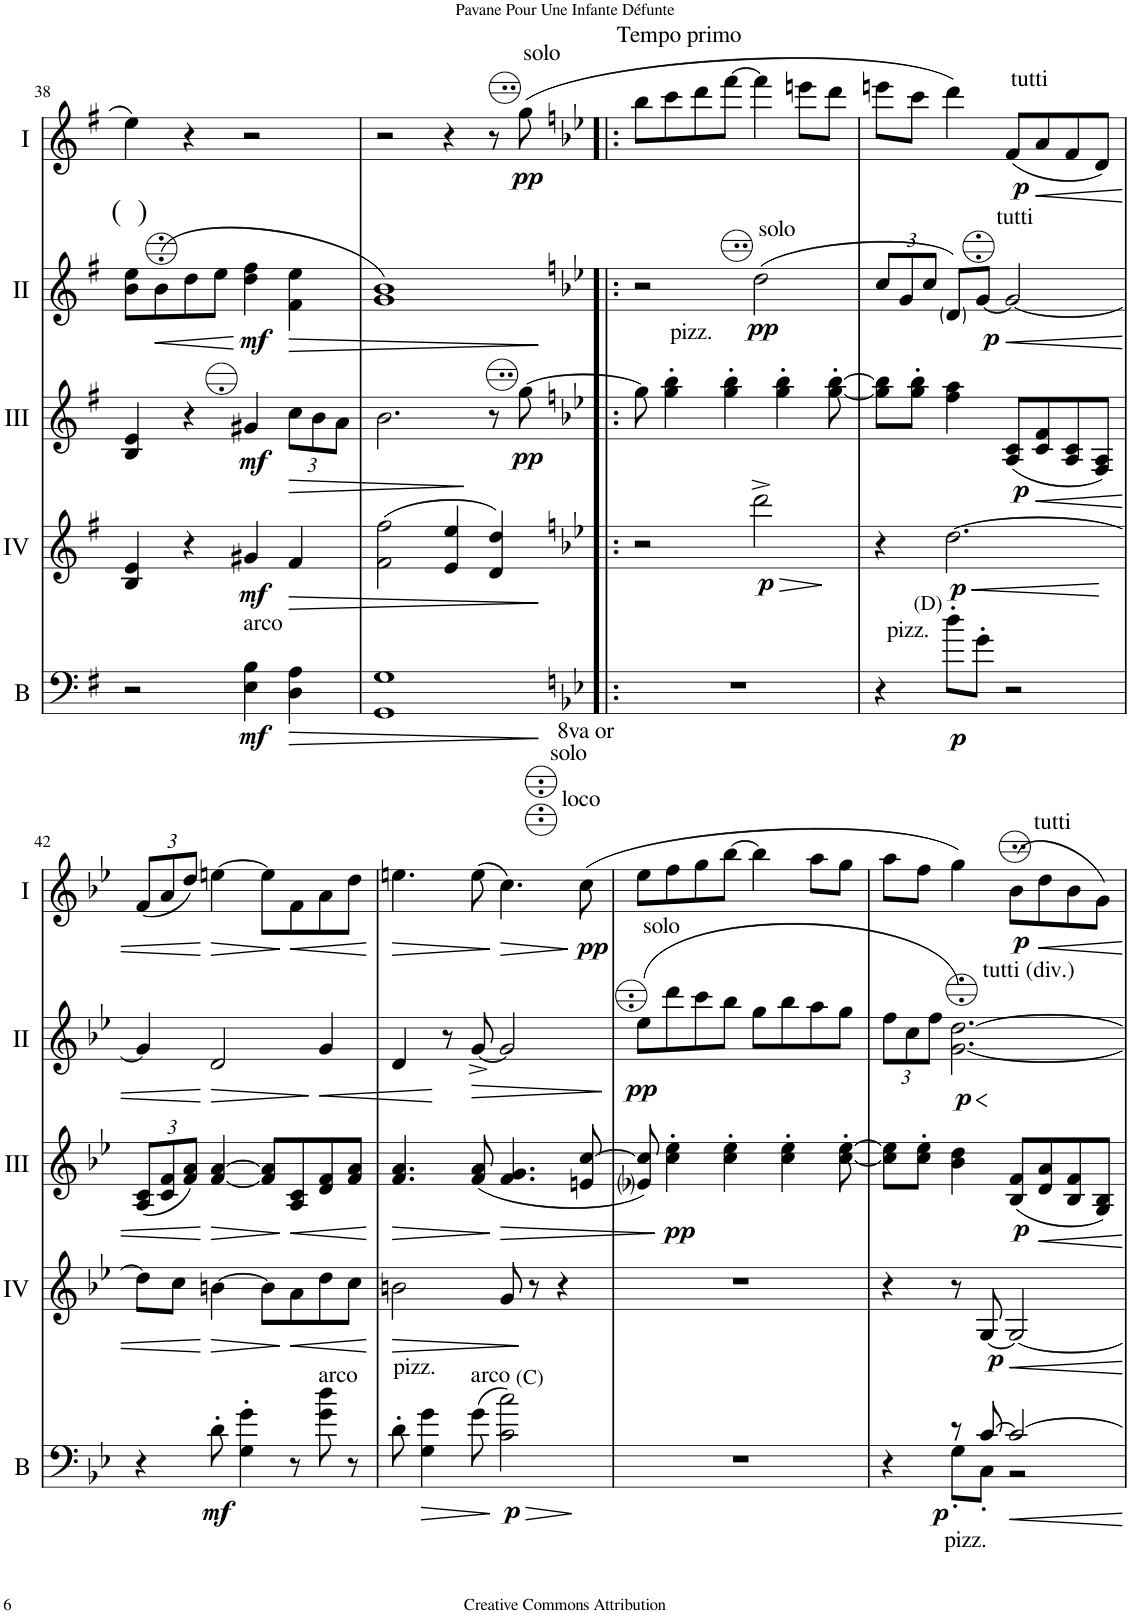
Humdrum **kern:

**kern	**dynam	**kern	**dynam	**kern	**dynam	**kern	**dynam	**kern	**dynam
*part5	*part5	*part4	*part4	*part3	*part3	*part2	*part2	*part1	*part1
*staff5	*staff5	*staff4	*staff4	*staff3	*staff3	*staff2	*staff2	*staff1	*staff1
*I"Bass	*	*I"Acc. 4	*	*I"Acc. 3	*	*I"Acc. 2	*	*I"Acc. 1	*
*I'B	*	*	*	*	*	*	*	*	*
!!LO:PB:g=z
*clefF4	*	*clefG2	*	*clefG2	*	*clefG2	*	*clefG2	*
*Trd7c12	*	*Trd7c12	*	*	*	*	*	*	*
*k[f#]	*	*k[f#]	*	*k[f#]	*	*k[f#]	*	*k[f#]	*
*M4/4	*	*M4/4	*	*M4/4	*	*M4/4	*	*M4/4	*
*met(c)	*	*met(c)	*	*met(c)	*	*met(c)	*	*met(c)	*
=38	=38	=38	=38	=38	=38	=38	=38	=38	=38
!	!	!	!	!	!	!LO:TX:a:t=(  )	!	!	!
2r	.	4B/ 4e/	.	4B/ 4e/	.	8b\ 8ee\L	.	4ee\	.
!	!	!	!	!	!	!	!LO:HP:b	!	!
.	.	.	.	.	.	(8b\	<	.	.
.	.	4r	.	4r	.	8dd\	.	4r	.
.	.	.	.	.	.	8ee\J	.	.	.
!LO:TX:a:t=arco	!	!	!	!	!	!	!	!	!
!	!LO:DY:b	!	!LO:DY:b	!	!LO:DY:b	!	!LO:DY:n=1:b	!	!
4E\ 4B\	mf	4g#X/	mf	4g#X/	mf	4dd\ 4ff#\	[ mf	2r	.
!	!LO:HP:b	!	!LO:HP:b	!	!	!	!	!	!
*	*	*	*	*Xbrackettup	*	*	*	*	*
!	!	!	!	!	!LO:HP:b	!	!LO:HP:b	!	!
4D\ 4A\	>	4f#/	>	12cc\L	>	4f#\ 4ee\	>	.	.
.	.	.	.	12b\	.	.	.	.	.
.	.	.	.	12a\J	.	.	.	.	.
=39	=39	=39	=39	=39	=39	=39	=39	=39	=39
1GG 1G	.	(2f#\ 2ff#\	.	2.b\	.	1g 1b)	.	2r	.
.	.	4e/ 4ee/	.	.	.	.	.	4r	.
.	.	4d/ 4dd/)	.	8r	]	.	.	8r	.
!	!	!	!	!	!	!	!	!LO:TX:a:t=solo	!
!	!	!	!	!	!LO:DY:b	!	!	!	!LO:DY:b
.	.	.	.	[8gg\	pp	.	.	(8gg\	pp
.	]	.	]	.	.	.	]	.	.
=40!|:	=40!|:	=40!|:	=40!|:	=40!|:	=40!|:	=40!|:	=40!|:	=40!|:	=40!|:
*k[b-e-]	*	*k[b-e-]	*	*k[b-e-]	*	*k[b-e-]	*	*k[b-e-]	*
!	!	!	!	!	!	!	!	!LO:TX:a:t=Tempo primo	!
1r	.	2r	.	8gg\]	.	2r	.	8bb-\L	.
!	!	!	!	!LO:TX:a:t=pizz.	!	!	!	!	!
.	.	.	.	4gg\' 4bb-\'	.	.	.	8ccc\	.
.	.	.	.	.	.	.	.	8ddd\	.
.	.	.	.	4gg\' 4bb-\'	.	.	.	[8fff\J	.
!	!	!	!	!	!	!LO:TX:a:t=solo	!	!	!
!	!	!	!LO:HP:b	!	!	!	!	!	!
!	!	!	!LO:DY:n=1:b	!	!	!	!LO:DY:b	!	!
.	.	2ddd^\	> p	.	.	(2dd\	pp	4fff\]	.
.	.	.	.	4gg\' 4bb-\'	.	.	.	.	.
.	.	.	.	.	.	.	.	8eeen\L	.
.	.	.	.	[8gg\' [8bb-\'	.	.	.	8ddd\J	.
.	.	.	]	.	.	.	.	.	.
=41	=41	=41	=41	=41	=41	=41	=41	=41	=41
*	*	*	*	*	*	*Xbrackettup	*	*	*
4r	.	4r	.	8gg\] 8bb-\]L	.	12cc/L	.	8eeen\L	.
.	.	.	.	.	.	12g/	.	.	.
.	.	.	.	8gg\' 8bb-\'J	.	.	.	8ccc\J	.
.	.	.	.	.	.	12cc/J	.	.	.
!LO:TX:a:t=pizz.	!	!	!	!	!	!	!	!	!
!LO:TX:a:t=(D)	!	!	!	!	!	!	!	!	!
!	!LO:DY:b	!	!LO:HP:b	!	!	!	!	!	!
!	!	!	!LO:DY:n=1:b	!	!	!	!	!	!
8dd'\L	p	[2.dd\	< p	4ff\ 4aa\	.	8d/L)	.	4ddd\)	.
!	!	!	!	!	!	!LO:TX:a:t=tutti	!	!	!
!	!	!	!	!	!	!	!LO:DY:b	!	!
8g'\J	.	.	.	.	.	[8g/J	p	.	.
!	!	!	!	!	!	!	!	!LO:TX:a:t=tutti	!
!	!	!	!	!	!LO:DY:b	!	!LO:HP:b	!	!LO:DY:b
2r	.	.	.	(8A/ 8c/L	p	2g/_	<	(8f/L	p
!	!	!	!	!	!LO:HP:b	!	!	!	!LO:HP:b
.	.	.	.	8c/ 8f/	<	.	.	8a/	<
.	.	.	.	8A/ 8c/	.	.	.	8f/	.
.	.	.	.	8F/ 8A/J)	.	.	.	8d/J)	.
!!LO:LB:g=z
=42	=42	=42	=42	=42	=42	=42	=42	=42	=42
*	*	*	*	*	*	*	*	*Xbrackettup	*
4r	.	8dd\L]	.	(12A/ 12c/L	.	4g/]	.	(12f/L	.
.	.	.	.	12c/ 12f/	.	.	.	12a/	.
.	.	8cc\J	.	.	.	.	.	.	.
.	.	.	.	12f/ 12a/J)	.	.	.	12dd/J)	.
!	!LO:DY:b	!	!LO:HP:n=1:b	!	!LO:HP:n=1:b	!	!LO:HP:n=1:b	!	!LO:HP:n=1:b
8d'\	mf	[4bn\	[ >	[4f/ [4a/	[ >	2d/	[ >	[4een\	[ >
4G\' 4g\'	.	.	.	.	.	.	.	.	.
.	.	8b\L]	.	8f/] 8a/]L	.	.	.	8ee\L]	.
!	!	!	!LO:HP:n=1:b	!	!LO:HP:n=1:b	!	!	!	!LO:HP:n=1:b
8r	.	8a\	] <	8A/ 8c/	] <	.	.	8f\	] <
!LO:TX:a:t=arco	!	!	!	!	!	!	!	!	!
!	!	!	!	!	!	!	!LO:HP:n=1:b	!	!
8g\ 8dd\	.	8dd\	.	8d/ 8f/	.	4g/	] <	8a\	.
8r	.	8cc\J	.	8f/ 8a/J	.	.	.	8dd\J	.
.	.	.	[	.	[	.	.	.	[
=43	=43	=43	=43	=43	=43	=43	=43	=43	=43
!LO:TX:a:t=pizz.	!	!	!	!	!	!	!	!	!
!	!	!	!LO:HP:b	!	!LO:HP:b	!	!	!	!LO:HP:b
8d'\	.	2bn\	>	4.f/ 4.a/	>	4d/	.	4.een\	>
!	!LO:HP:b	!	!	!	!	!	!	!	!
4G\ 4g\	>	.	.	.	.	.	.	.	.
.	.	.	.	.	.	8r	[	.	.
!LO:TX:a:t=arco	!	!	!	!	!	!	!	!	!
!	!	!	!	!	!	!	!LO:HP:b	!	!
(8g\	.	.	.	(8f/ 8a/	.	[8g^/	>	(8ee\	.
!LO:TX:a:t=(C)	!	!	!	!	!	!	!	!	!
!	!LO:HP:n=1:b	!	!	!	!LO:HP:n=1:b	!	!	!	!LO:HP:n=1:b
!	!LO:DY:n=1:b	!	!	!	!	!	!	!	!
2c\ 2cc\)	] > p	8g/	.	4.f/ 4.g/	] >	2g/]	.	4.cc\)	] >
.	.	8r	]	.	.	.	.	.	.
.	.	4r	.	.	.	.	.	.	.
!	!	!	!	!	!	!	!	!LO:TX:a:t=loco	!
!	!	!	!	!	!	!	!	!LO:TX:a:t=solo	!
!	!	!	!	!	!	!	!	!LO:TX:a:t=8va or	!
!	!	!	!	!	!	!	!	!	!LO:DY:n=1:b
.	.	.	.	8en/ [8cc/	.	.	.	(8cc\	] pp
.	]	.	.	.	.	.	]	.	.
=44	=44	=44	=44	=44	=44	=44	=44	=44	=44
!	!	!	!	!	!	!LO:TX:a:t=solo	!	!	!
!	!	!	!	!	!	!	!LO:DY:b	!	!
1r	.	1r	.	8e-i/ 8cc/])	.	(8ee-\L	pp	8ee-\L	.
!	!	!	!	!	!LO:DY:n=1:b	!	!	!	!
.	.	.	.	4cc\' 4ee-\'	] pp	8ddd\	.	8ff\	.
.	.	.	.	.	.	8ccc\	.	8gg\	.
.	.	.	.	4cc\' 4ee-\'	.	8bb-\J	.	[8bb-\J	.
.	.	.	.	.	.	8gg\L	.	4bb-\]	.
.	.	.	.	4cc\' 4ee-\'	.	8bb-\	.	.	.
.	.	.	.	.	.	8aa\	.	8aa\L	.
.	.	.	.	[8cc\' [8ee-\'	.	8gg\J	.	8gg\J	.
=45	=45	=45	=45	=45	=45	=45	=45	=45	=45
*^	*	*	*	*	*	*	*	*	*
4r	4ryy	.	4r	.	8cc\] 8ee-\]L	.	12ff\L	.	8aa\L	.
.	.	.	.	.	.	.	12cc\	.	.	.
.	.	.	.	.	8cc\' 8ee-\'J	.	.	.	8ff\J	.
.	.	.	.	.	.	.	12ff\J	.	.	.
!	!	!	!	!	!	!	!LO:TX:a:t=tutti (div.)	!	!	!
!LO:TX:b:t=pizz.	!	!	!	!	!	!	!	!	!	!
!	!	!LO:DY:b	!	!	!	!	!	!LO:DY:b	!	!
8r	8G'\L	p	8r	.	4b-\ 4dd\	.	[2.g\ [2.dd\)	p	4gg\)	.
!	!	!	!	!LO:DY:b	!	!	!	!	!	!
[8c/	8C'\J	.	[8G/	p	.	.	.	.	.	.
!	!	!	!	!	!	!	!	!	!LO:TX:a:t=tutti	!
!	!	!	!	!	!	!LO:DY:b	!	!	!	!LO:DY:b
2c/_	2r	.	2G/_	.	(8B-/ 8f/L	p	.	.	(8b-\L	p
.	.	.	.	.	8d/ 8a/	.	.	.	8dd\	.
.	.	.	.	.	8B-/ 8f/	.	.	.	8b-\	.
.	.	.	.	.	8G/ 8B-/J)	.	.	.	8g\J)	.
*v	*v	*	*	*	*	*	*	*	*	*
=	=	=	=	=	=	=	=	=	=
*-	*-	*-	*-	*-	*-	*-	*-	*-	*-
